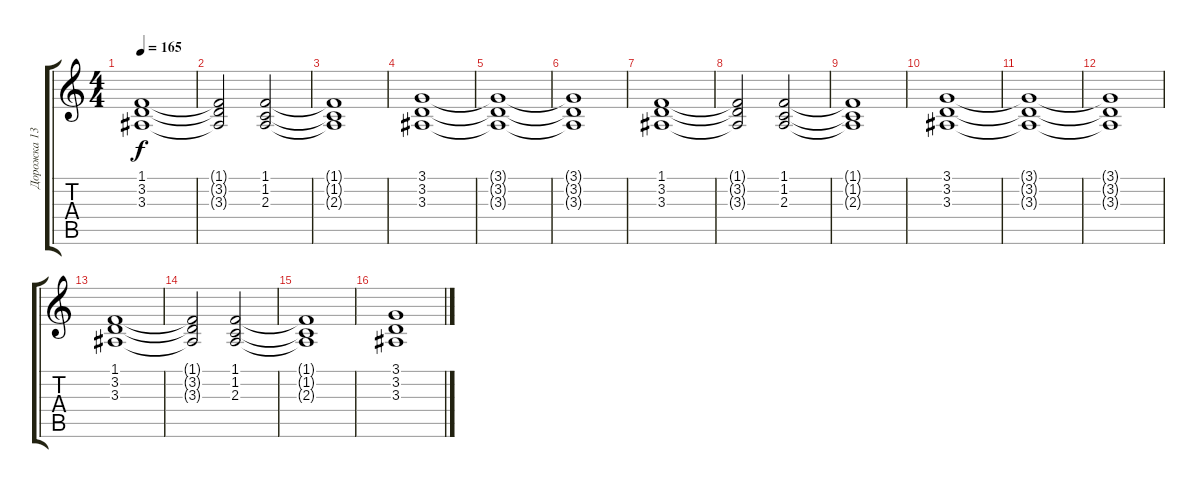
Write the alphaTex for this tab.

\track ("Дорожка 13" "Дорожка 13") {instrument stringensemble2}
\staff {score tabs}
\tuning (E4 B3 G3 D3 A2 E2) {hide}
\ts (4 4)
\tempo 165
\clef g2
\ks c
(1.1 3.2 3.3).1{dy f} |
(1.1{t} 3.2{t} 3.3{t}).2 (1.1 1.2 2.3).2 |
(1.1{t} 1.2{t} 2.3{t}).1 |
(3.1 3.2 3.3).1 |
(3.1{t} 3.2{t} 3.3{t}).1 |
(3.1{t} 3.2{t} 3.3{t}).1 |
(1.1 3.2 3.3).1 |
(1.1{t} 3.2{t} 3.3{t}).2 (1.1 1.2 2.3).2 |
(1.1{t} 1.2{t} 2.3{t}).1 |
(3.1 3.2 3.3).1 |
(3.1{t} 3.2{t} 3.3{t}).1 |
(3.1{t} 3.2{t} 3.3{t}).1 |
(1.1 3.2 3.3).1 |
(1.1{t} 3.2{t} 3.3{t}).2 (1.1 1.2 2.3).2 |
(1.1{t} 1.2{t} 2.3{t}).1 |
(3.1 3.2 3.3).1
